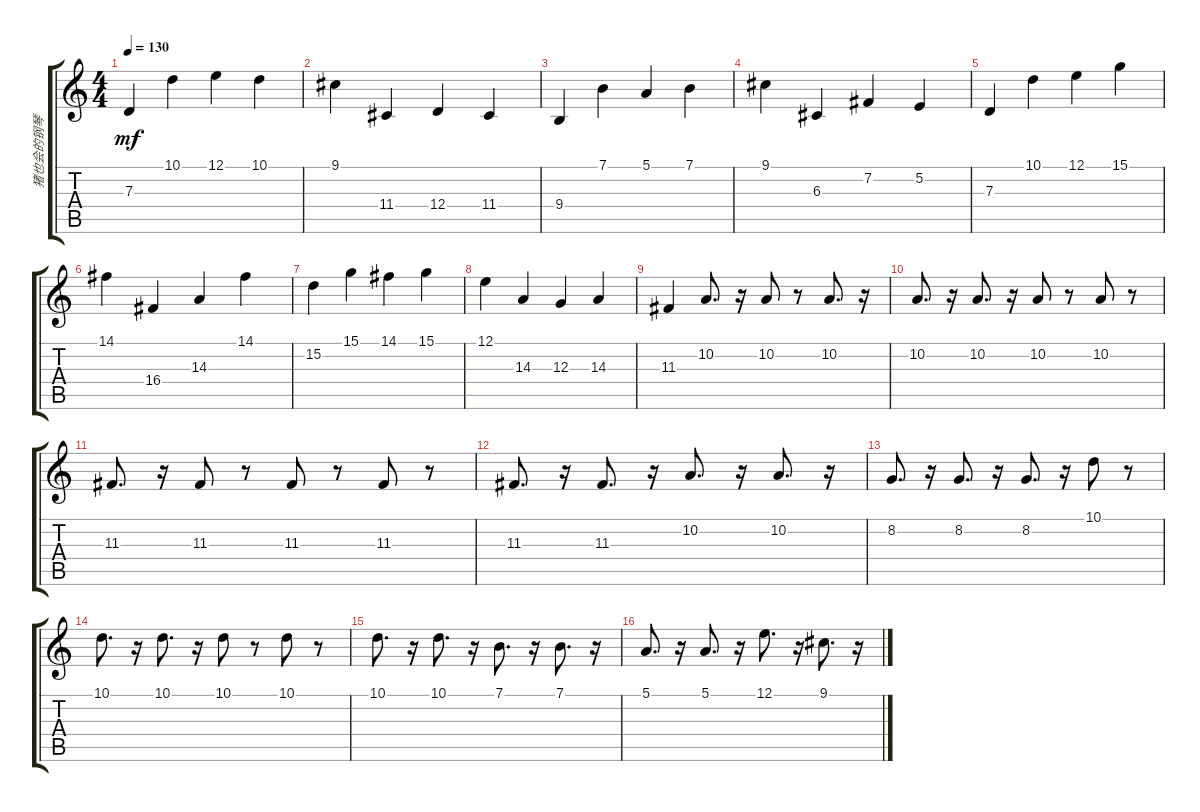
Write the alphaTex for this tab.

\track ("猪也会的钢琴" "猪也会的钢琴") {instrument brightacousticpiano}
\staff {score tabs}
\tuning (E4 B3 G3 D3 A2 E2) {hide}
\ts (4 4)
\tempo 130
\clef g2
\ks c
7.3.4{dy mf} 10.1.4 12.1.4 10.1.4 |
9.1.4 11.4.4 12.4.4 11.4.4 |
9.4.4 7.1.4 5.1.4 7.1.4 |
9.1.4 6.3.4 7.2.4 5.2.4 |
7.3.4 10.1.4 12.1.4 15.1.4 |
14.1.4 16.4.4 14.3.4 14.1.4 |
15.2.4 15.1.4 14.1.4 15.1.4 |
12.1.4 14.3.4 12.3.4 14.3.4 |
11.3.4 10.2.8{d} r.16 10.2.8 r.8 10.2.8{d} r.16 |
10.2.8{d} r.16 10.2.8{d} r.16 10.2.8 r.8 10.2.8 r.8 |
11.3.8{d} r.16 11.3.8 r.8 11.3.8 r.8 11.3.8 r.8 |
11.3.8{d} r.16 11.3.8{d} r.16 10.2.8{d} r.16 10.2.8{d} r.16 |
8.2.8{d} r.16 8.2.8{d} r.16 8.2.8{d} r.16 10.1.8 r.8 |
10.1.8{d} r.16 10.1.8{d} r.16 10.1.8 r.8 10.1.8 r.8 |
10.1.8{d} r.16 10.1.8{d} r.16 7.1.8{d} r.16 7.1.8{d} r.16 |
5.1.8{d} r.16 5.1.8{d} r.16 12.1.8{d} r.16 9.1.8{d} r.16
